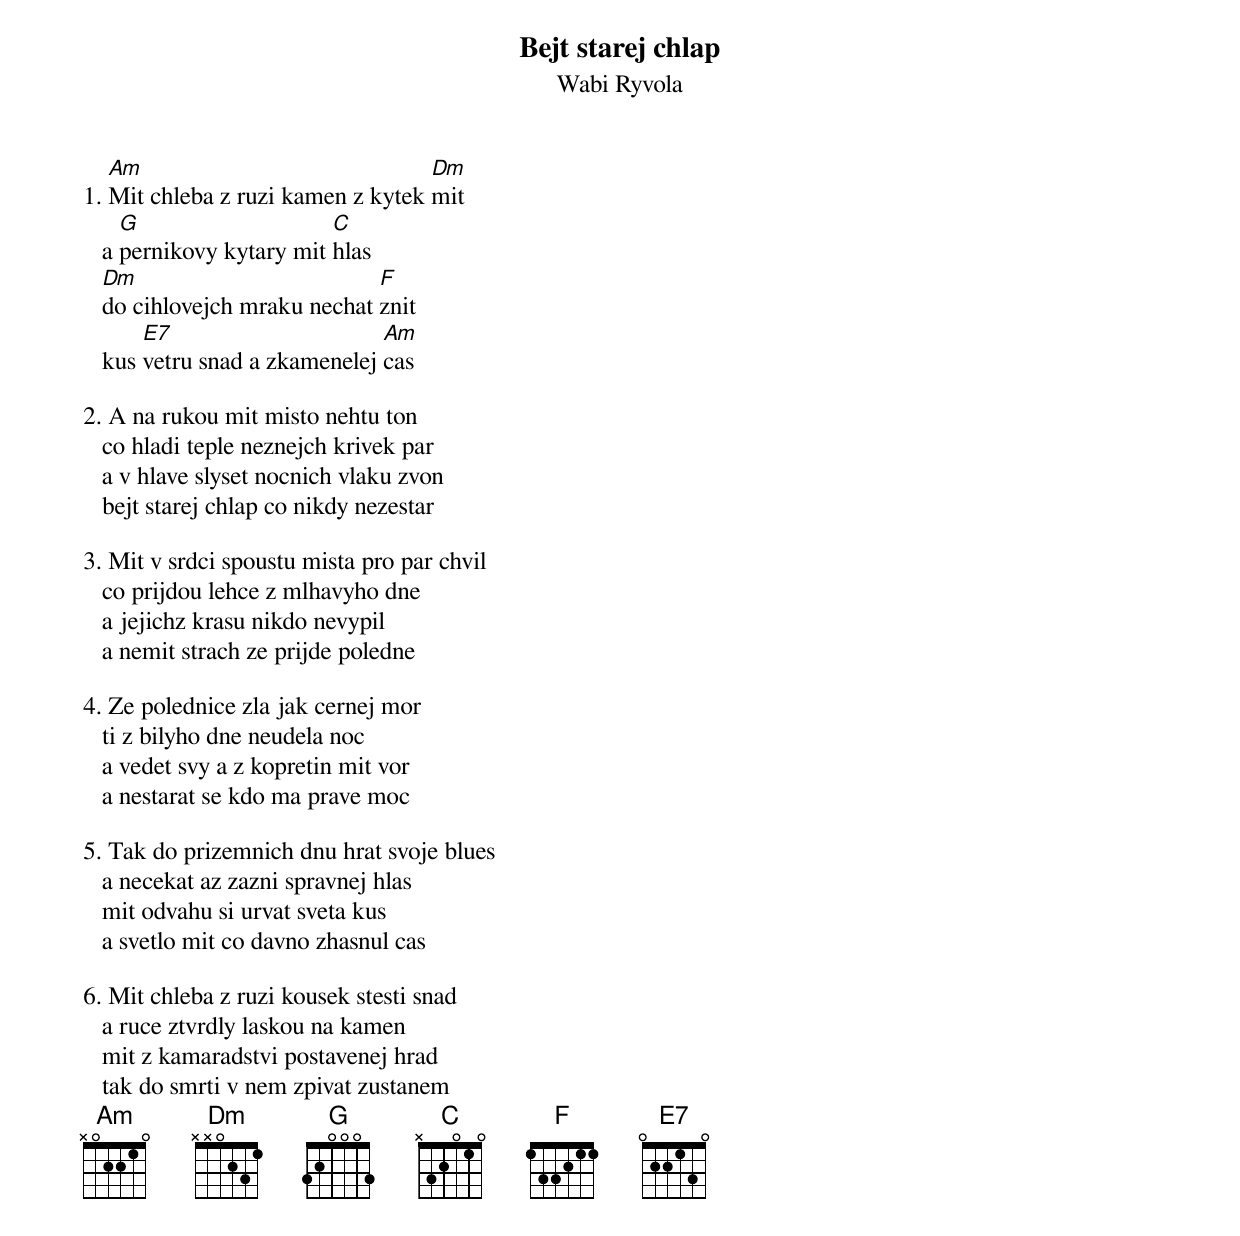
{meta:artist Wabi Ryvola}
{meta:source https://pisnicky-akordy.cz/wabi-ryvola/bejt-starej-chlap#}

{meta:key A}
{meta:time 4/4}

{title: Bejt starej chlap}
{subtitle: Wabi Ryvola}

{start_of_verse}
1. [Am]Mit chleba z ruzi kamen z kytek [Dm]mit
   a [G]pernikovy kytary mit [C]hlas
   [Dm]do cihlovejch mraku nechat [F]znit
   kus [E7]vetru snad a zkamenelej [Am]cas
{end_of_verse}

{start_of_verse}
2. A na rukou mit misto nehtu ton
   co hladi teple neznejch krivek par
   a v hlave slyset nocnich vlaku zvon
   bejt starej chlap co nikdy nezestar
{end_of_verse}

{start_of_verse}
3. Mit v srdci spoustu mista pro par chvil
   co prijdou lehce z mlhavyho dne
   a jejichz krasu nikdo nevypil
   a nemit strach ze prijde poledne
{end_of_verse}

{start_of_verse}
4. Ze polednice zla jak cernej mor
   ti z bilyho dne neudela noc
   a vedet svy a z kopretin mit vor
   a nestarat se kdo ma prave moc
{end_of_verse}

{start_of_verse}
5. Tak do prizemnich dnu hrat svoje blues
   a necekat az zazni spravnej hlas
   mit odvahu si urvat sveta kus
   a svetlo mit co davno zhasnul cas
{end_of_verse}

{start_of_verse}
6. Mit chleba z ruzi kousek stesti snad
   a ruce ztvrdly laskou na kamen
   mit z kamaradstvi postavenej hrad
   tak do smrti v nem zpivat zustanem
{end_of_verse}
